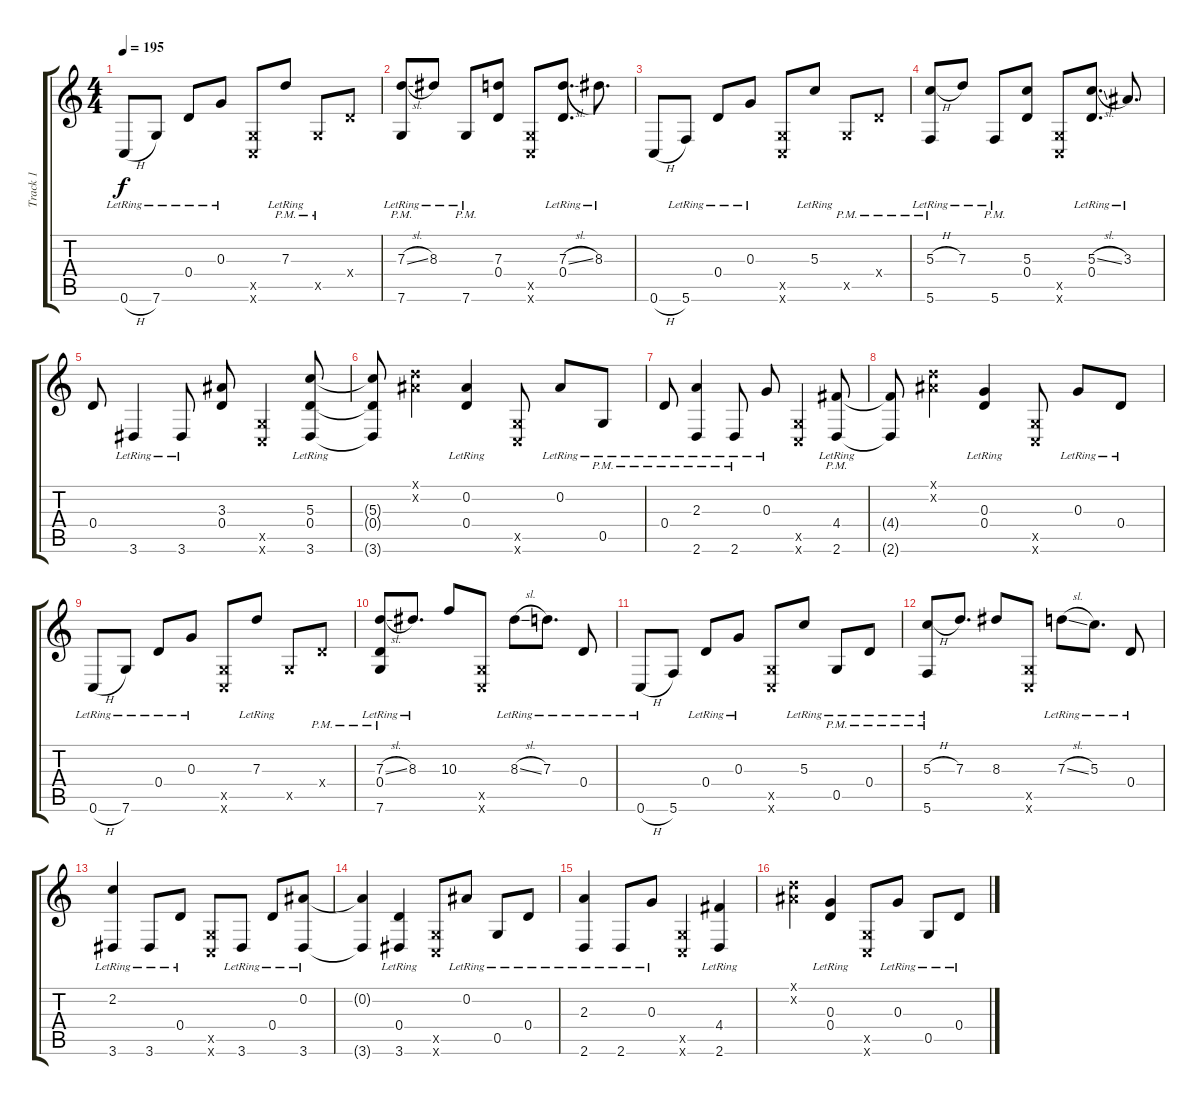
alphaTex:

\track ("Track 1" "Track 1") {instrument acousticguitarsteel}
\staff {score tabs}
\tuning (D4 Bb3 G3 D3 G2 C2) {hide}
\ts (4 4)
\tempo 195
\clef g2
\ks c
0.6{h lr}.8{dy f} 7.6{lr}.8 0.4{lr}.8 0.3{lr}.8 (0.5{x} 0.6{x}).8 7.3{pm lr}.8 0.5{pm x}.8 0.4{x}.8 |
(7.3{sl lr} 7.6{pm}).8 8.3{lr}.8 7.6{pm lr}.8 (7.3 0.4).8 (0.5{x} 0.6{x}).8 (7.3{sl lr} 0.4{lr}).8{d} 8.3{lr}.8{d} |
0.6{h}.8 5.6{lr}.8 0.4{lr}.8 0.3{lr}.8 (0.5{x} 0.6{x}).8 5.3{lr}.8 0.5{pm x}.8 0.4{pm x}.8 |
(5.3{h lr} 5.6{pm lr}).8 7.3{lr}.8 5.6{pm lr}.8 (5.3 0.4).8 (0.5{x} 0.6{x}).8 (5.3{sl lr} 0.4{lr}).8{d} 3.3{lr}.8{d} |
0.4.8 3.6{lr}.4 3.6{lr}.8 (3.3 0.4).8 (0.5{x} 0.6{x}).4 (5.3{lr} 0.4{lr} 3.6{lr}).8 |
(5.3{t} 0.4{t} 3.6{t}).8 (0.1{x} 0.2{x}).4 (0.2{lr} 0.4{lr}).4 (0.5{x} 0.6{x}).8 0.2{lr}.8 0.5{pm lr}.8 |
0.4{pm lr}.8 (2.3{lr} 2.6{pm lr}).4 2.6{pm lr}.8 0.3{lr}.8 (0.5{x} 0.6{x}).4 (4.4{lr} 2.6{pm lr}).8 |
(4.4{t} 2.6{t}).8 (0.1{x} 0.2{x}).4 (0.3{lr} 0.4{lr}).4 (0.5{x} 0.6{x}).8 0.3{lr}.8 0.4{lr}.8 |
0.6{h lr}.8 7.6{lr}.8 0.4{lr}.8 0.3{lr}.8 (0.5{x} 0.6{x}).8 7.3{lr}.8 0.5{x}.8 0.4{pm x}.8 |
(7.3{sl} 0.4{lr} 7.6{pm}).8 8.3{lr}.8{d} 10.3.8 (0.5{x} 0.6{x}).8 8.3{sl lr}.8 7.3{lr}.8{d} 0.4{lr}.8 |
0.6{h lr}.8 5.6.8 0.4{lr}.8 0.3{lr}.8 (0.5{x} 0.6{x}).8 5.3{lr}.8 0.5{pm lr}.8 0.4{pm lr}.8 |
(5.3{h lr} 5.6{pm lr}).8 7.3.8{d} 8.3.8 (0.5{x} 0.6{x}).8 7.3{sl lr}.8 5.3{lr}.8{d} 0.4{lr}.8 |
(2.2{lr} 3.6{lr}).4 3.6{lr}.8 0.4{lr}.8 (0.5{x} 0.6{x}).8 3.6{lr}.8 0.4{lr}.8 (0.2{lr} 3.6{lr}).8 |
(0.2{t} 3.6{t}).4 (0.4{lr} 3.6{lr}).4 (0.5{x} 0.6{x}).8 0.2{lr}.8 0.5{lr}.8 0.4{lr}.8 |
(2.3{lr} 2.6{lr}).4 2.6{lr}.8 0.3{lr}.8 (0.5{x} 0.6{x}).4 (4.4{lr} 2.6{lr}).4 |
(0.1{x} 0.2{x}).4 (0.3{lr} 0.4{lr}).4 (0.5{x} 0.6{x}).8 0.3{lr}.8 0.5{lr}.8 0.4{lr}.8
